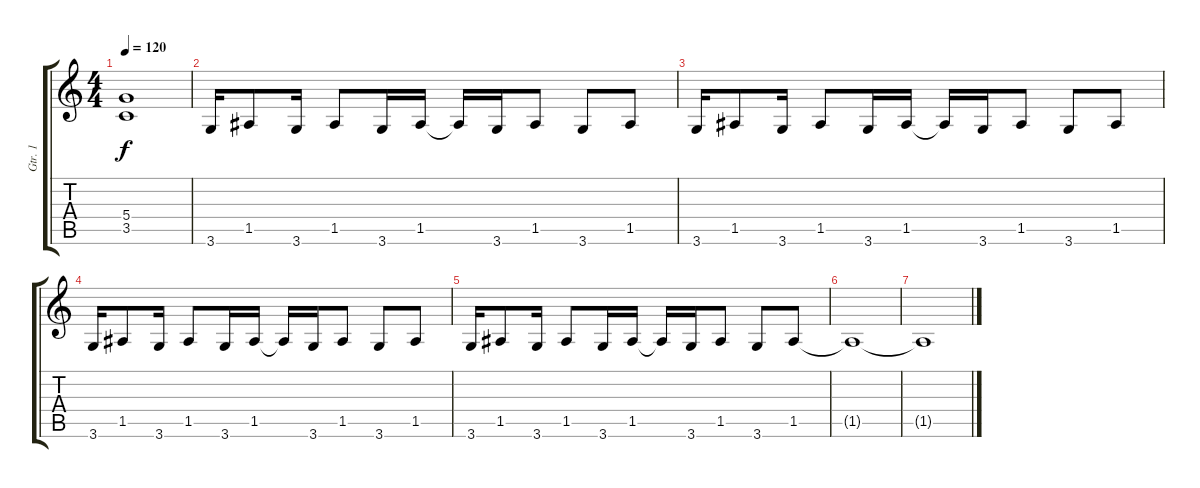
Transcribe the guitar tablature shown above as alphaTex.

\track ("Gtr. 1" "Gtr. 1") {instrument distortionguitar}
\staff {score tabs}
\tuning (E4 B3 G3 D3 A2 E2) {hide}
\ts (4 4)
\tempo 120
\clef g2
\ks c
(5.4 3.5).1{dy f} |
3.6.16 1.5.8 3.6.16 1.5.8 3.6.16 1.5.16 1.5{t}.16 3.6.16 1.5.8 3.6.8 1.5.8 |
3.6.16 1.5.8 3.6.16 1.5.8 3.6.16 1.5.16 1.5{t}.16 3.6.16 1.5.8 3.6.8 1.5.8 |
3.6.16 1.5.8 3.6.16 1.5.8 3.6.16 1.5.16 1.5{t}.16 3.6.16 1.5.8 3.6.8 1.5.8 |
3.6.16 1.5.8 3.6.16 1.5.8 3.6.16 1.5.16 1.5{t}.16 3.6.16 1.5.8 3.6.8 1.5.8 |
1.5{t}.1 |
1.5{t}.1
